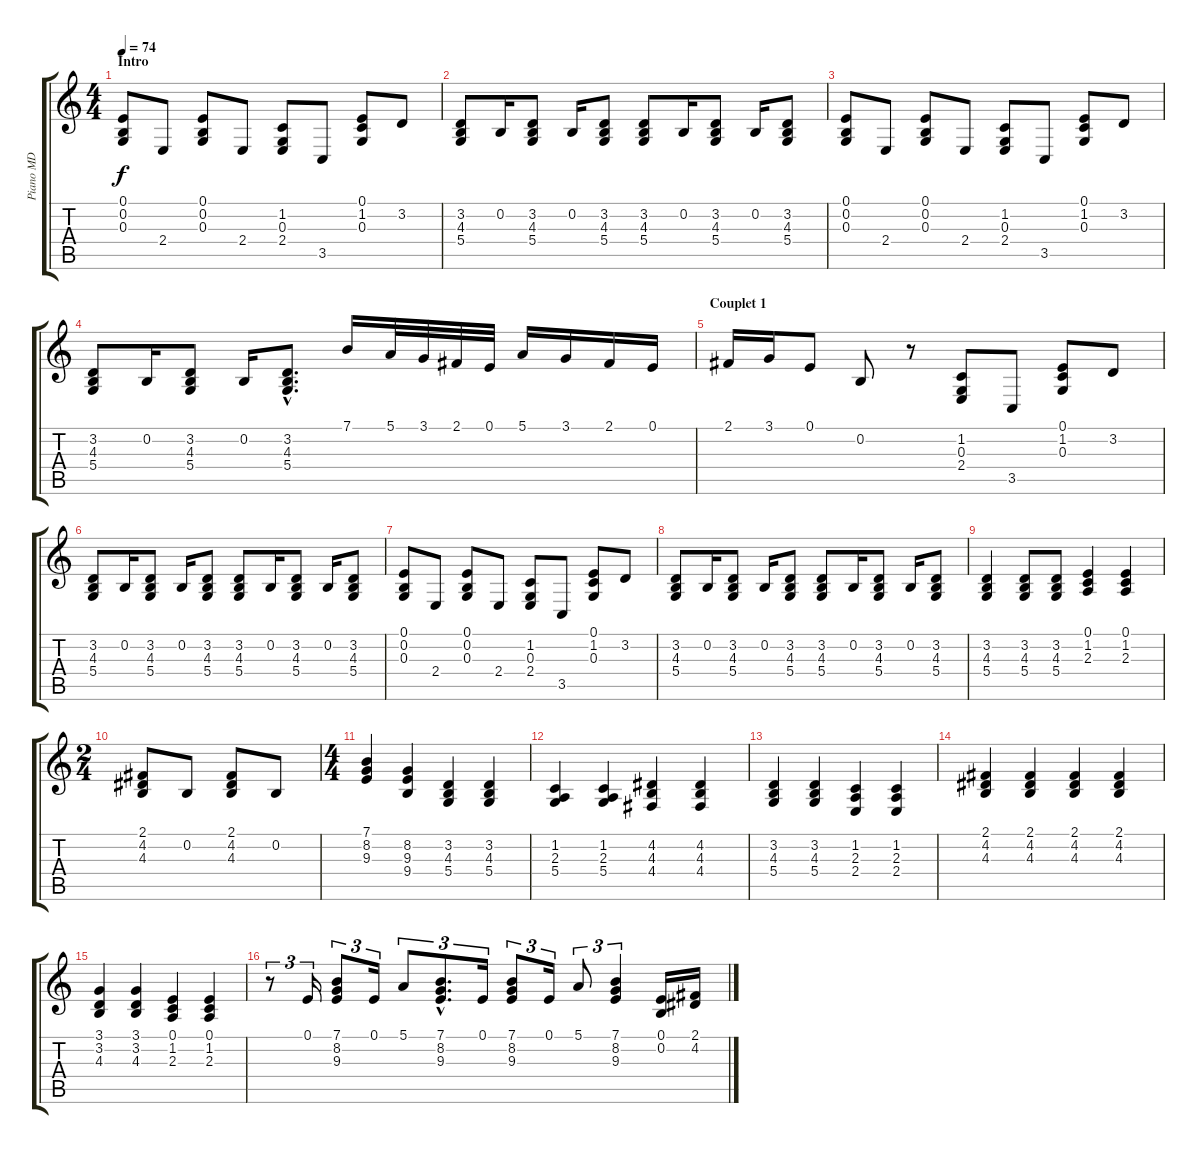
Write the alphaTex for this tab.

\track ("Piano MD" "Piano MD") {instrument acousticgrandpiano}
\staff {score tabs}
\tuning (E4 B3 G3 D3 A2 E2) {hide}
\ts (4 4)
\section ("" "Intro")
\tempo 74
\clef g2
\ks c
(0.1 0.2 0.3).8{dy f instrument acousticgrandpiano} 2.4.8 (0.1 0.2 0.3).8 2.4.8 (1.2 0.3 2.4).8 3.5.8 (0.1 1.2 0.3).8 3.2.8 |
(3.2 4.3 5.4).8 0.2.16 (3.2 4.3 5.4).8 0.2.16 (3.2 4.3 5.4).8 (3.2 4.3 5.4).8 0.2.16 (3.2 4.3 5.4).8 0.2.16 (3.2 4.3 5.4).8 |
(0.1 0.2 0.3).8 2.4.8 (0.1 0.2 0.3).8 2.4.8 (1.2 0.3 2.4).8 3.5.8 (0.1 1.2 0.3).8 3.2.8 |
(3.2 4.3 5.4).8 0.2.16 (3.2 4.3 5.4).8 0.2.16 (3.2{hac} 4.3{hac} 5.4{hac}).8{d} 7.1.16 5.1.32 3.1.32 2.1.32 0.1.32 5.1.16 3.1.16 2.1.16 0.1.16 |
\section ("" "Couplet 1")
2.1.16 3.1.16 0.1.8 0.2.8 r.8 (1.2 0.3 2.4).8 3.5.8 (0.1 1.2 0.3).8 3.2.8 |
(3.2 4.3 5.4).8 0.2.16 (3.2 4.3 5.4).8 0.2.16 (3.2 4.3 5.4).8 (3.2 4.3 5.4).8 0.2.16 (3.2 4.3 5.4).8 0.2.16 (3.2 4.3 5.4).8 |
(0.1 0.2 0.3).8 2.4.8 (0.1 0.2 0.3).8 2.4.8 (1.2 0.3 2.4).8 3.5.8 (0.1 1.2 0.3).8 3.2.8 |
(3.2 4.3 5.4).8 0.2.16 (3.2 4.3 5.4).8 0.2.16 (3.2 4.3 5.4).8 (3.2 4.3 5.4).8 0.2.16 (3.2 4.3 5.4).8 0.2.16 (3.2 4.3 5.4).8 |
(3.2 4.3 5.4).4 (3.2 4.3 5.4).8 (3.2 4.3 5.4).8 (0.1 1.2 2.3).4 (0.1 1.2 2.3).4 |
\ts (2 4)
(2.1 4.2 4.3).8 0.2.8 (2.1 4.2 4.3).8 0.2.8 |
\ts (4 4)
(7.1 8.2 9.3).4 (8.2 9.3 9.4).4 (3.2 4.3 5.4).4 (3.2 4.3 5.4).4 |
(1.2 2.3 5.4).4 (1.2 2.3 5.4).4 (4.2 4.3 4.4).4 (4.2 4.3 4.4).4 |
(3.2 4.3 5.4).4 (3.2 4.3 5.4).4 (1.2 2.3 2.4).4 (1.2 2.3 2.4).4 |
(2.1 4.2 4.3).4 (2.1 4.2 4.3).4 (2.1 4.2 4.3).4 (2.1 4.2 4.3).4 |
(3.1 3.2 4.3).4 (3.1 3.2 4.3).4 (0.1 1.2 2.3).4 (0.1 1.2 2.3).4 |
r.8{tu (3 2)} 0.1.16{tu (3 2)} (7.1 8.2 9.3).8{tu (3 2)} 0.1.16{tu (3 2)} 5.1.8{tu (3 2)} (7.1{hac} 8.2{hac} 9.3{hac}).8{d tu (3 2)} 0.1.16{tu (3 2)} (7.1 8.2 9.3).8{tu (3 2)} 0.1.16{tu (3 2)} 5.1.8{tu (3 2)} (7.1 8.2 9.3).4{tu (3 2)} (0.1 0.2).16 (2.1 4.2).16
